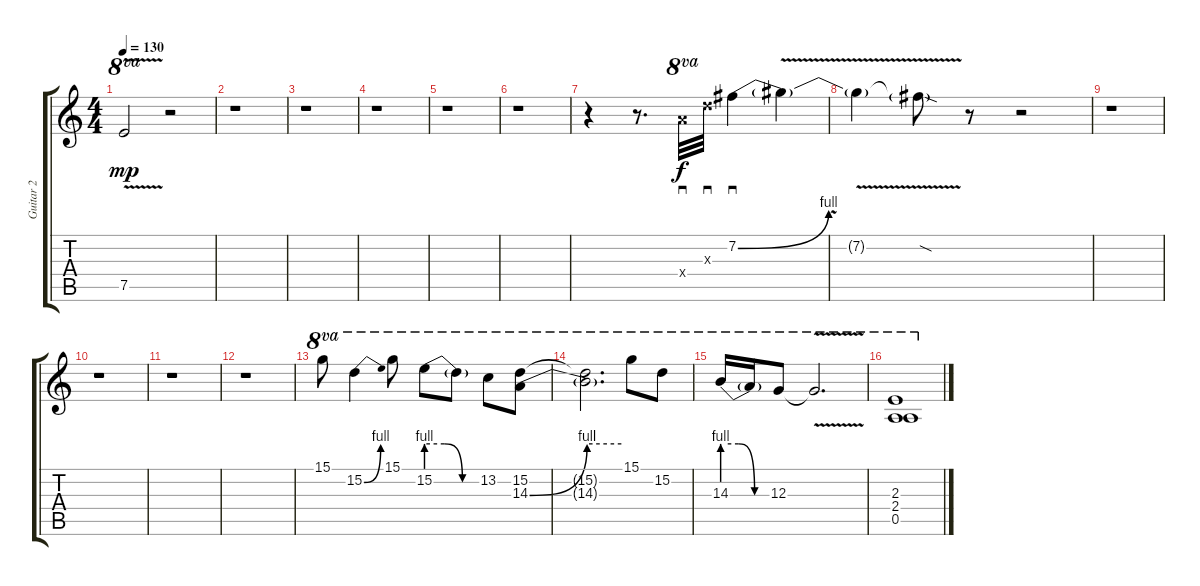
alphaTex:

\track ("Guitar 2" "Guitar 2") {instrument distortionguitar}
\staff {score tabs}
\tuning (E4 B3 G3 D4 A3 E3) {hide}
\ts (4 4)
\tempo 130
\clef g2
\ks c
7.5{v t}.2{ot 8va dy mp} r.2 |
r.1 |
r.1 |
r.1 |
r.1 |
r.1 |
r.4 r.8{d} 7.4{x}.32{sd ot 8va dy f} 7.3{x}.32{sd} 7.2{be (bend 0 0 60 4)}.4{sd} 7.2{v t}.4 |
7.2{v t}.4 7.2{sod t}.8 r.8 r.2 |
r.1 |
r.1 |
r.1 |
r.1 |
15.1.8{ot 8va} 15.2{be (bend 0 0 60 4)}.4{ot 8va} 15.1.8{ot 8va} 15.2{be (custom 0 4 20 4 40 0 60 0)}.8{ot 8va} 15.2{t}.8{ot 8va} 13.2.8{ot 8va} (15.2 14.3{be (bend 0 0 60 4)}).8{ot 8va} |
(15.2{t} 14.3{be (hold 0 4 60 4) t}).2{d ot 8va} 15.1.8{ot 8va} 15.2.8{ot 8va} |
14.3{be (custom 0 4 20 4 40 0 60 0)}.16{ot 8va} 14.3{t}.16{ot 8va} 12.3.8{ot 8va} 12.3{v t}.2{d ot 8va} |
(2.3 2.4 0.5).1{ot 8va}
